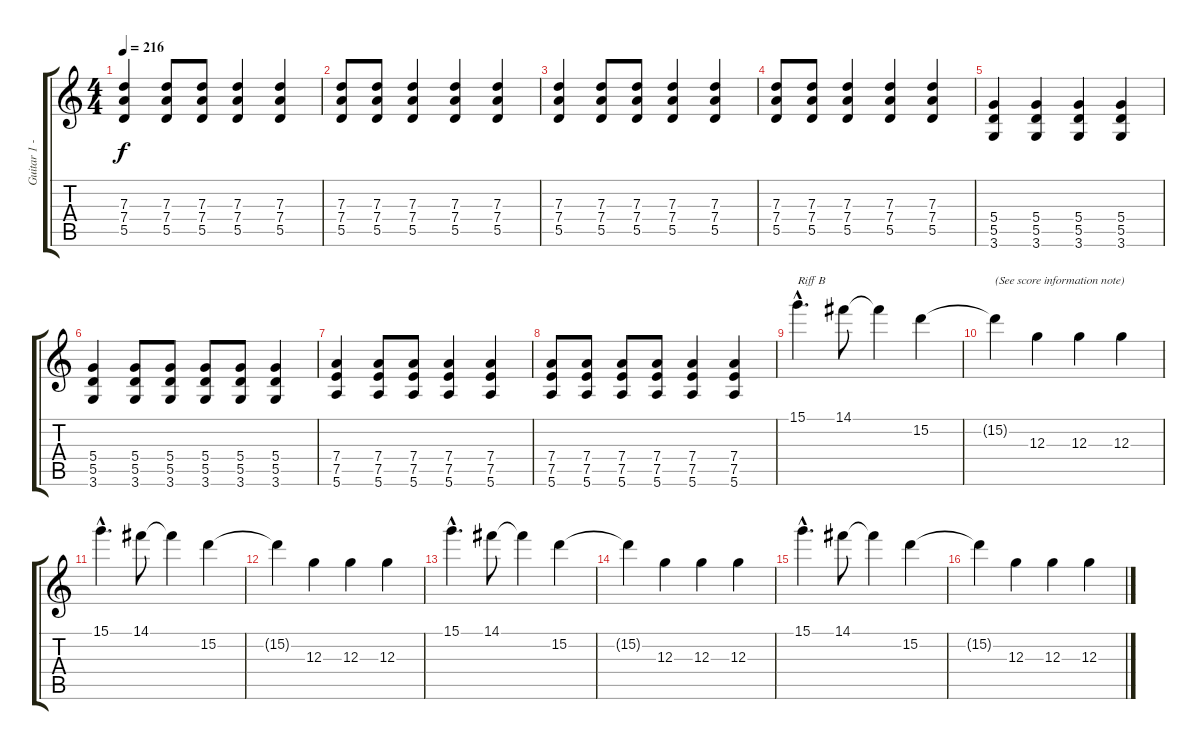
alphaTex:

\track ("Guitar 1 - Distortion" "Guitar 1 -") {instrument distortionguitar}
\staff {score tabs}
\tuning (E4 B3 G3 D3 A2 E2) {hide}
\ts (4 4)
\tempo 216
\clef g2
\ks c
(7.3 7.4 5.5).4{dy f} (7.3 7.4 5.5).8 (7.3 7.4 5.5).8 (7.3 7.4 5.5).4 (7.3 7.4 5.5).4 |
(7.3 7.4 5.5).8 (7.3 7.4 5.5).8 (7.3 7.4 5.5).4 (7.3 7.4 5.5).4 (7.3 7.4 5.5).4 |
(7.3 7.4 5.5).4 (7.3 7.4 5.5).8 (7.3 7.4 5.5).8 (7.3 7.4 5.5).4 (7.3 7.4 5.5).4 |
(7.3 7.4 5.5).8 (7.3 7.4 5.5).8 (7.3 7.4 5.5).4 (7.3 7.4 5.5).4 (7.3 7.4 5.5).4 |
(5.4 5.5 3.6).4 (5.4 5.5 3.6).4 (5.4 5.5 3.6).4 (5.4 5.5 3.6).4 |
(5.4 5.5 3.6).4 (5.4 5.5 3.6).8 (5.4 5.5 3.6).8 (5.4 5.5 3.6).8 (5.4 5.5 3.6).8 (5.4 5.5 3.6).4 |
(7.4 7.5 5.6).4 (7.4 7.5 5.6).8 (7.4 7.5 5.6).8 (7.4 7.5 5.6).4 (7.4 7.5 5.6).4 |
(7.4 7.5 5.6).8 (7.4 7.5 5.6).8 (7.4 7.5 5.6).8 (7.4 7.5 5.6).8 (7.4 7.5 5.6).4 (7.4 7.5 5.6).4 |
15.1{hac}.4{d txt "Riff B"} 14.1.8 14.1{t}.4 15.2.4 |
15.2{t}.4{txt "(See score information note)"} 12.3.4 12.3.4 12.3.4 |
15.1{hac}.4{d} 14.1.8 14.1{t}.4 15.2.4 |
15.2{t}.4 12.3.4 12.3.4 12.3.4 |
15.1{hac}.4{d} 14.1.8 14.1{t}.4 15.2.4 |
15.2{t}.4 12.3.4 12.3.4 12.3.4 |
15.1{hac}.4{d} 14.1.8 14.1{t}.4 15.2.4 |
15.2{t}.4 12.3.4 12.3.4 12.3.4
